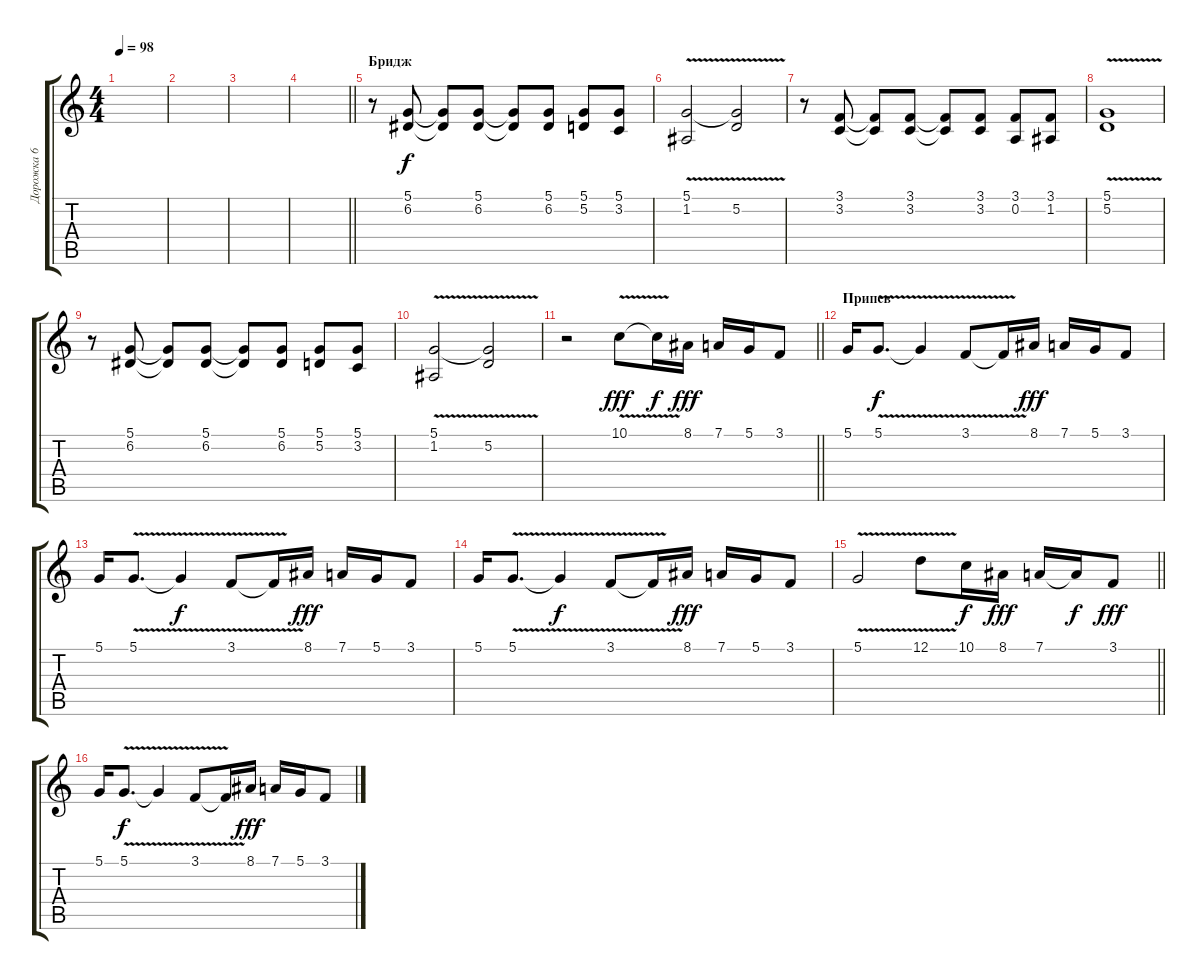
\track ("Дорожка 6" "Дорожка 6") {instrument accordion}
\staff {score tabs}
\tuning (D4 A3 F3 C3 G2 D2) {hide}
\ts (4 4)
\tempo 98
\clef g2
\ks c
|
|
|
\barLineRight lightlight
|
\section ("" "Бридж")
r.8 (5.1 6.2).8{dy f} (5.1{t} 6.2{t}).8 (5.1 6.2).8 (5.1{t} 6.2{t}).8 (5.1 6.2).8 (5.1 5.2).8 (5.1 3.2).8 |
(5.1{v} 1.2{v}).2 (5.1{t} 5.2{v}).2 |
r.8 (3.1 3.2).8 (3.1{t} 3.2{t}).8 (3.1 3.2).8 (3.1{t} 3.2{t}).8 (3.1 3.2).8 (3.1 0.2).8 (3.1 1.2).8 |
(5.1{v} 5.2{v}).1 |
r.8 (5.1 6.2).8 (5.1{t} 6.2{t}).8 (5.1 6.2).8 (5.1{t} 6.2{t}).8 (5.1 6.2).8 (5.1 5.2).8 (5.1 3.2).8 |
(5.1{v} 1.2{v}).2 (5.1{t} 5.2{v}).2 |
\barLineRight lightlight
r.2 10.1{v}.8{dy fff} 10.1{t}.16{dy f} 8.1.16{dy fff} 7.1.16 5.1.16 3.1.8 |
\section ("" "Припев")
5.1.16 5.1{v}.8{d dy f} 5.1{t}.4 3.1{v}.8 3.1{t}.16 8.1.16{dy fff} 7.1.16 5.1.16 3.1.8 |
5.1.16 5.1{v}.8{d} 5.1{t}.4{dy f} 3.1{v}.8 3.1{t}.16 8.1.16{dy fff} 7.1.16 5.1.16 3.1.8 |
5.1.16 5.1{v}.8{d} 5.1{t}.4{dy f} 3.1{v}.8 3.1{t}.16 8.1.16{dy fff} 7.1.16 5.1.16 3.1.8 |
\barLineRight lightlight
5.1{v}.2 12.1{v}.8 10.1.16{dy f} 8.1.16{dy fff} 7.1.16 7.1{t}.16{dy f} 3.1.8{dy fff} |
5.1.16 5.1{v}.8{d dy f} 5.1{t}.4 3.1{v}.8 3.1{t}.16 8.1.16{dy fff} 7.1.16 5.1.16 3.1.8
